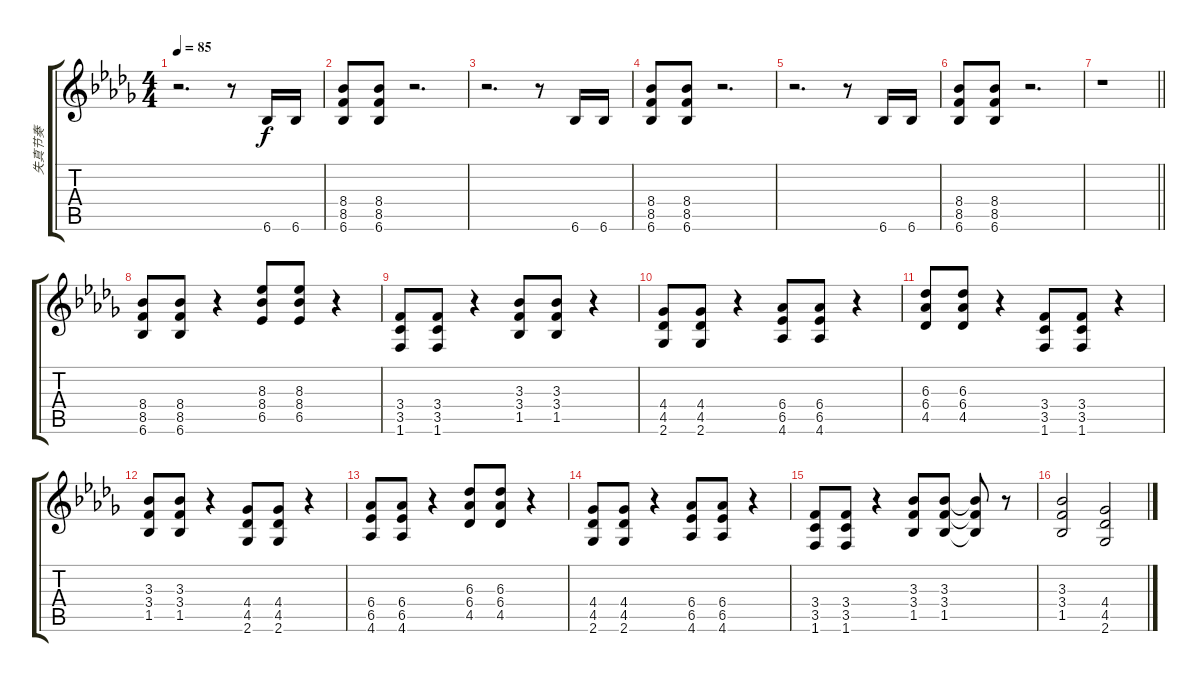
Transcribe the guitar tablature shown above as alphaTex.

\track ("失真节奏" "失真节奏") {instrument distortionguitar}
\staff {score tabs}
\tuning (E4 B3 G3 D3 A2 E2) {hide}
\ts (4 4)
\tempo 85
\clef g2
\ks db
r.2{d dy f} r.8 6.6.16 6.6.16 |
(8.4 8.5 6.6).8 (8.4 8.5 6.6).8 r.2{d} |
r.2{d} r.8 6.6.16 6.6.16 |
(8.4 8.5 6.6).8 (8.4 8.5 6.6).8 r.2{d} |
r.2{d} r.8 6.6.16 6.6.16 |
(8.4 8.5 6.6).8 (8.4 8.5 6.6).8 r.2{d txt ""} |
\barLineRight lightlight
r.1 |
(8.4 8.5 6.6).8 (8.4 8.5 6.6).8 r.4 (8.3 8.4 6.5).8 (8.3 8.4 6.5).8 r.4 |
(3.4 3.5 1.6).8 (3.4 3.5 1.6).8 r.4 (3.3 3.4 1.5).8 (3.3 3.4 1.5).8 r.4 |
(4.4 4.5 2.6).8 (4.4 4.5 2.6).8 r.4 (6.4 6.5 4.6).8 (6.4 6.5 4.6).8 r.4 |
(6.3 6.4 4.5).8 (6.3 6.4 4.5).8 r.4 (3.4 3.5 1.6).8 (3.4 3.5 1.6).8 r.4 |
(3.3 3.4 1.5).8 (3.3 3.4 1.5).8 r.4 (4.4 4.5 2.6).8 (4.4 4.5 2.6).8 r.4 |
(6.4 6.5 4.6).8 (6.4 6.5 4.6).8 r.4 (6.3 6.4 4.5).8 (6.3 6.4 4.5).8 r.4 |
(4.4 4.5 2.6).8 (4.4 4.5 2.6).8 r.4 (6.4 6.5 4.6).8 (6.4 6.5 4.6).8 r.4 |
(3.4 3.5 1.6).8 (3.4 3.5 1.6).8 r.4 (3.3 3.4 1.5).8 (3.3 3.4 1.5).8 (3.3{t} 3.4{t} 1.5{t}).8 r.8 |
(3.3 3.4 1.5).2 (4.4 4.5 2.6).2
